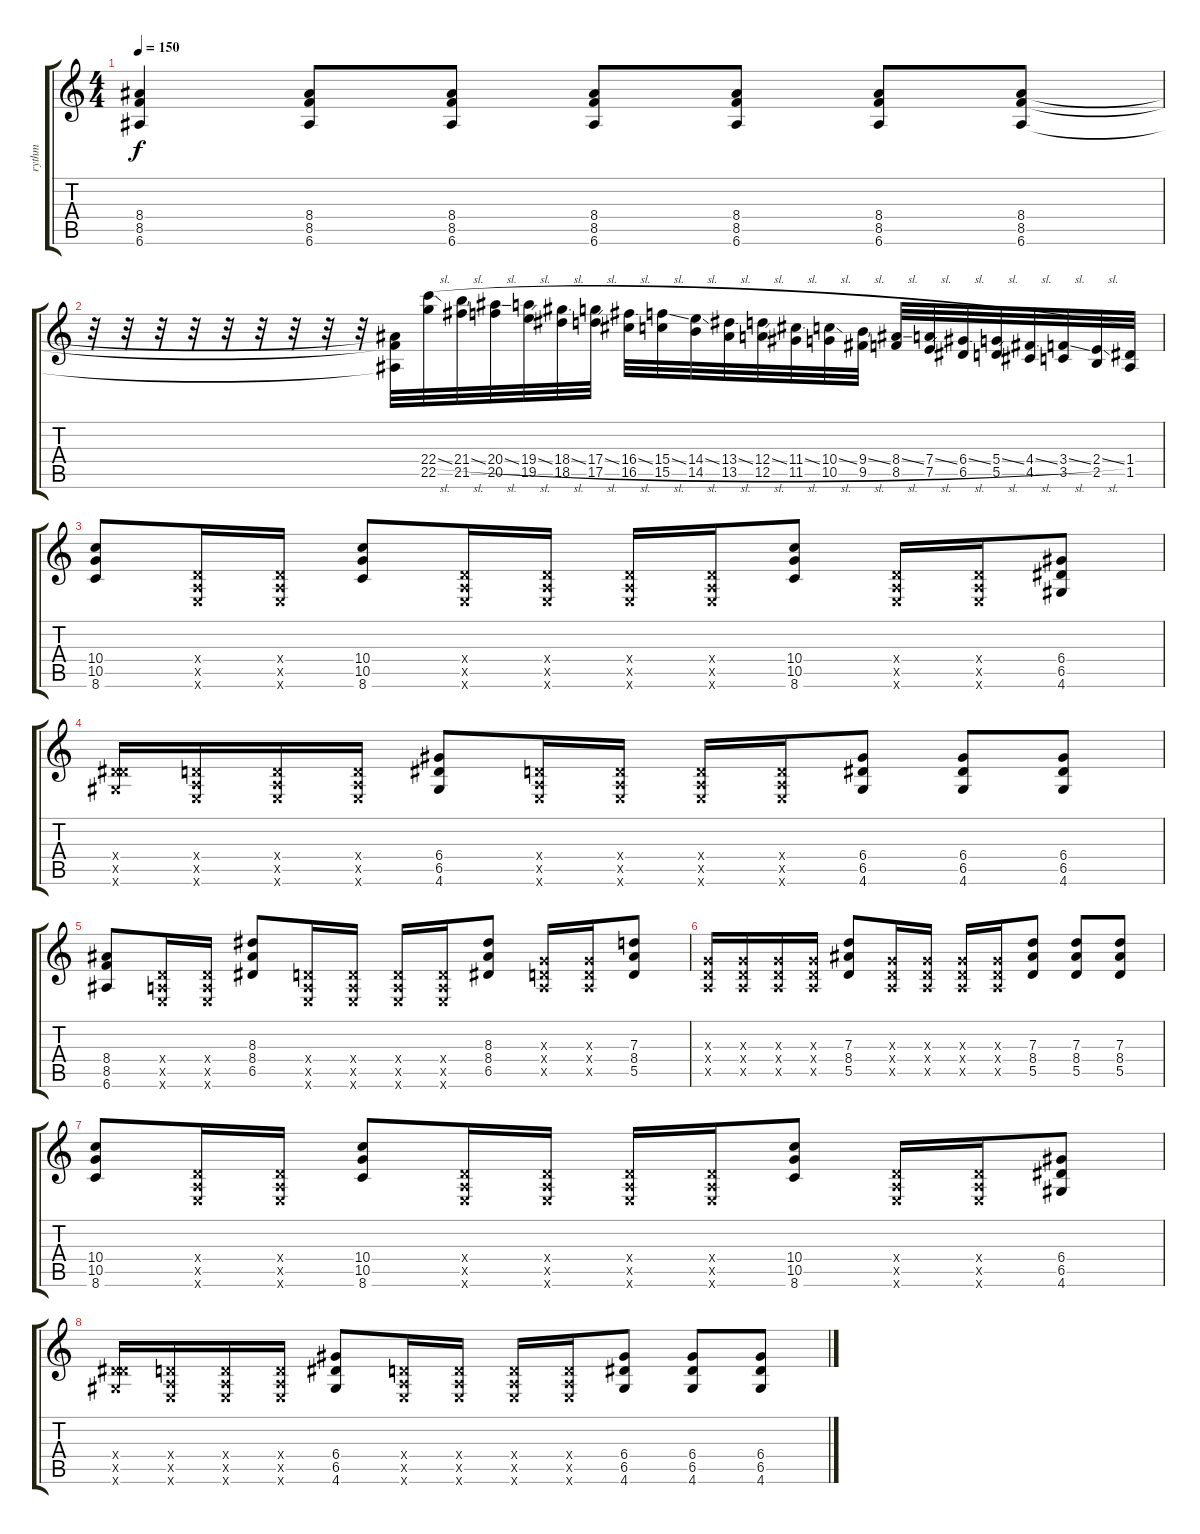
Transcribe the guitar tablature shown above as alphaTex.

\track ("rythm" "rythm") {instrument distortionguitar}
\staff {score tabs}
\tuning (E4 B3 G3 D3 A2 E2) {hide}
\ts (4 4)
\tempo 150
\clef g2
\ks c
(8.4 8.5 6.6).4{dy f} (8.4 8.5 6.6).8 (8.4 8.5 6.6).8 (8.4 8.5 6.6).8 (8.4 8.5 6.6).8 (8.4 8.5 6.6).8 (8.4 8.5 6.6).8 |
r.32 r.32 r.32 r.32 r.32 r.32 r.32 r.32 r.32 (8.4{t} 8.5{t} 6.6{t}).32 (22.4{sl} 22.5).32 (21.4{sl} 21.5).32 (20.4{sl} 20.5).32 (19.4{sl} 19.5).32 (18.4{sl} 18.5).32 (17.4{sl} 17.5).32 (16.4{sl} 16.5).32 (15.4{sl} 15.5).32 (14.4{sl} 14.5).32 (13.4{sl} 13.5).32 (12.4{sl} 12.5).32 (11.4{sl} 11.5).32 (10.4{sl} 10.5).32 (9.4{sl} 9.5).32 (8.4{sl} 8.5).32 (7.4{sl} 7.5).32 (6.4{sl} 6.5).32 (5.4{sl} 5.5).32 (4.4{sl} 4.5).32 (3.4{sl} 3.5).32 (2.4{sl} 2.5).32 (1.4 1.5).32 |
(10.4 10.5 8.6).8 (0.4{x} 0.5{x} 0.6{x}).16 (0.4{x} 0.5{x} 0.6{x}).16 (10.4 10.5 8.6).8 (0.4{x} 0.5{x} 0.6{x}).16 (0.4{x} 0.5{x} 0.6{x}).16 (0.4{x} 0.5{x} 0.6{x}).16 (0.4{x} 0.5{x} 0.6{x}).16 (10.4 10.5 8.6).8 (0.4{x} 0.5{x} 0.6{x}).16 (0.4{x} 0.5{x} 0.6{x}).16 (6.4 6.5 4.6).8 |
(0.4{x} 6.5{x} 4.6{x}).16 (0.4{x} 0.5{x} 0.6{x}).16 (0.4{x} 0.5{x} 0.6{x}).16 (0.4{x} 0.5{x} 0.6{x}).16 (6.4 6.5 4.6).8 (0.4{x} 0.5{x} 0.6{x}).16 (0.4{x} 0.5{x} 0.6{x}).16 (0.4{x} 0.5{x} 0.6{x}).16 (0.4{x} 0.5{x} 0.6{x}).16 (6.4 6.5 4.6).8 (6.4 6.5 4.6).8 (6.4 6.5 4.6).8 |
(8.4 8.5 6.6).8 (0.4{x} 0.5{x} 0.6{x}).16 (0.4{x} 0.5{x} 0.6{x}).16 (8.3 8.4 6.5).8 (0.4{x} 0.5{x} 0.6{x}).16 (0.4{x} 0.5{x} 0.6{x}).16 (0.4{x} 0.5{x} 0.6{x}).16 (0.4{x} 0.5{x} 0.6{x}).16 (8.3 8.4 6.5).8 (0.3{x} 0.4{x} 0.5{x}).16 (0.3{x} 0.4{x} 0.5{x}).16 (7.3 8.4 5.5).8 |
(0.3{x} 0.4{x} 0.5{x}).16 (0.3{x} 0.4{x} 0.5{x}).16 (0.3{x} 0.4{x} 0.5{x}).16 (0.3{x} 0.4{x} 0.5{x}).16 (7.3 8.4 5.5).8 (0.3{x} 0.4{x} 0.5{x}).16 (0.3{x} 0.4{x} 0.5{x}).16 (0.3{x} 0.4{x} 0.5{x}).16 (0.3{x} 0.4{x} 0.5{x}).16 (7.3 8.4 5.5).8 (7.3 8.4 5.5).8 (7.3 8.4 5.5).8 |
(10.4 10.5 8.6).8 (0.4{x} 0.5{x} 0.6{x}).16 (0.4{x} 0.5{x} 0.6{x}).16 (10.4 10.5 8.6).8 (0.4{x} 0.5{x} 0.6{x}).16 (0.4{x} 0.5{x} 0.6{x}).16 (0.4{x} 0.5{x} 0.6{x}).16 (0.4{x} 0.5{x} 0.6{x}).16 (10.4 10.5 8.6).8 (0.4{x} 0.5{x} 0.6{x}).16 (0.4{x} 0.5{x} 0.6{x}).16 (6.4 6.5 4.6).8 |
(0.4{x} 6.5{x} 4.6{x}).16 (0.4{x} 0.5{x} 0.6{x}).16 (0.4{x} 0.5{x} 0.6{x}).16 (0.4{x} 0.5{x} 0.6{x}).16 (6.4 6.5 4.6).8 (0.4{x} 0.5{x} 0.6{x}).16 (0.4{x} 0.5{x} 0.6{x}).16 (0.4{x} 0.5{x} 0.6{x}).16 (0.4{x} 0.5{x} 0.6{x}).16 (6.4 6.5 4.6).8 (6.4 6.5 4.6).8 (6.4 6.5 4.6).8
